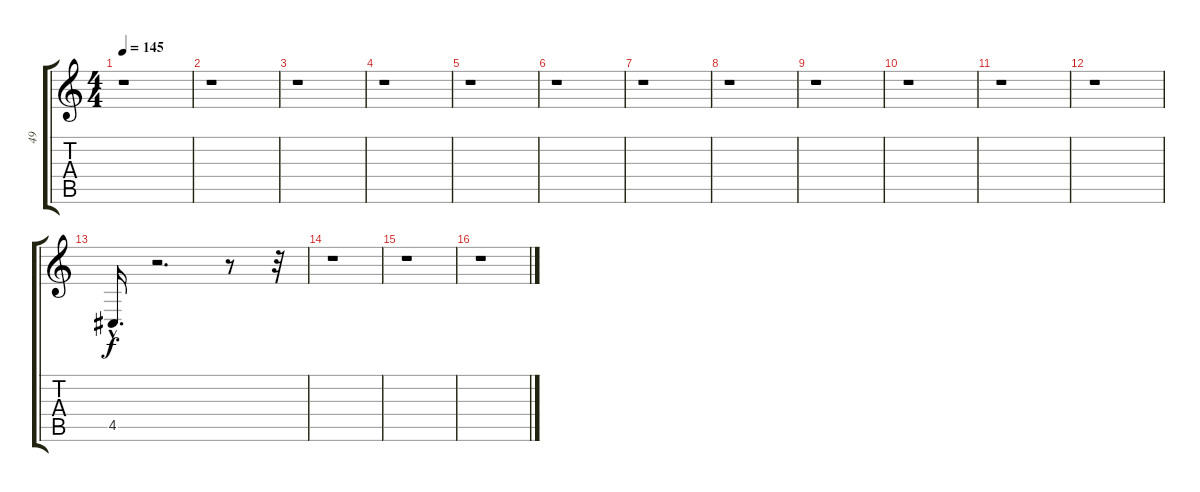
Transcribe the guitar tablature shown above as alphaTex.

\track ("49" "49") {instrument voiceoohs}
\staff {score tabs}
\tuning (E4 B3 G3 D3 A2 E2) {hide}
\ts (4 4)
\tempo 145
\clef g2
\ks c
r.1{dy f} |
r.1 |
r.1 |
r.1 |
r.1 |
r.1 |
r.1 |
r.1 |
r.1 |
r.1 |
r.1 |
r.1 |
4.5{hac}.16{d} r.2{d} r.8 r.32 |
r.1 |
r.1 |
r.1
